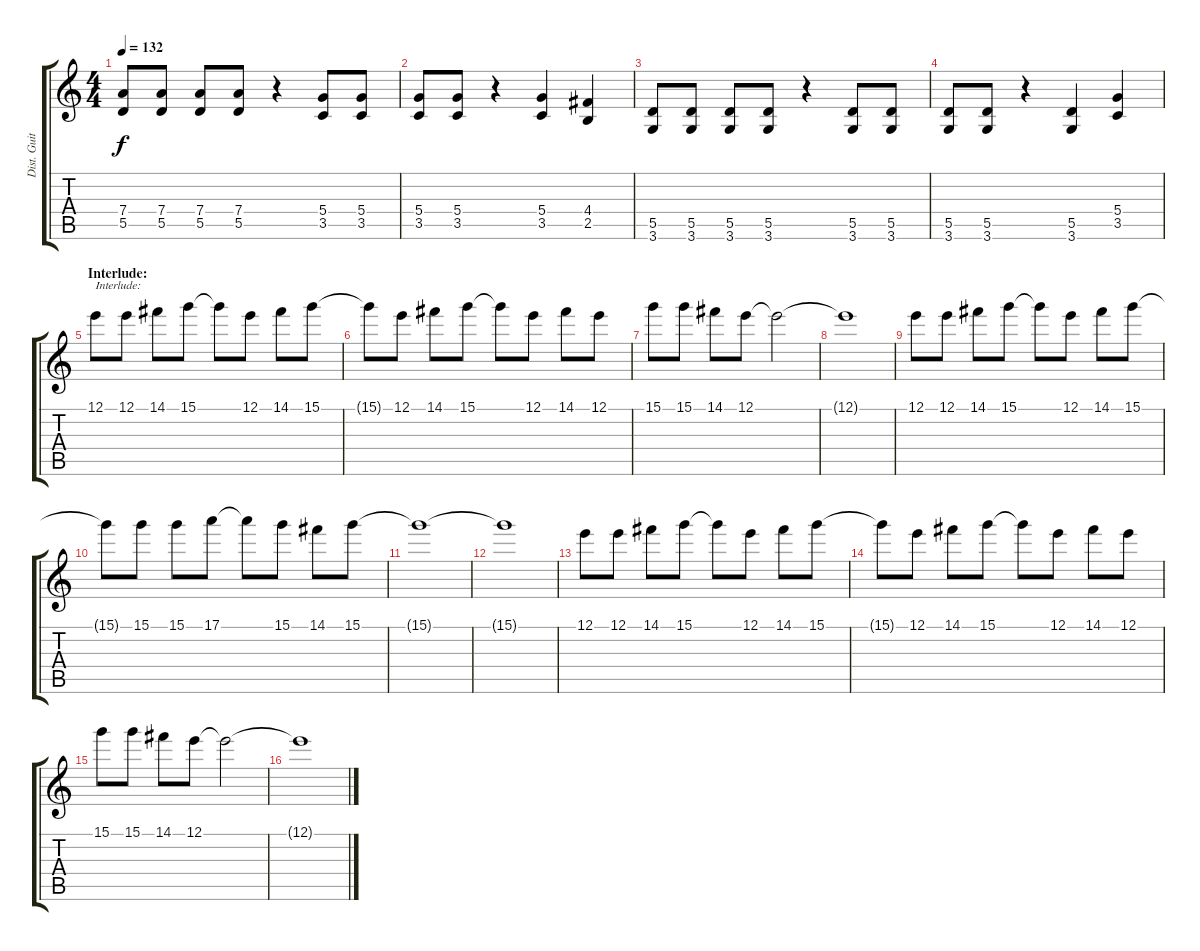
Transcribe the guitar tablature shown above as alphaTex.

\track ("Dist. Guitar 2" "Dist. Guit") {instrument distortionguitar}
\staff {score tabs}
\tuning (E4 B3 G3 D3 A2 E2) {hide}
\ts (4 4)
\tempo 132
\clef g2
\ks c
(7.4 5.5).8{dy f} (7.4 5.5).8 (7.4 5.5).8 (7.4 5.5).8 r.4 (5.4 3.5).8 (5.4 3.5).8 |
(5.4 3.5).8 (5.4 3.5).8 r.4 (5.4 3.5).4 (4.4 2.5).4 |
(5.5 3.6).8 (5.5 3.6).8 (5.5 3.6).8 (5.5 3.6).8 r.4 (5.5 3.6).8 (5.5 3.6).8 |
(5.5 3.6).8 (5.5 3.6).8 r.4 (5.5 3.6).4 (5.4 3.5).4 |
\section ("" "Interlude:")
12.1.8{txt "Interlude:" volume 12 instrument distortionguitar} 12.1.8 14.1.8 15.1.8 15.1{t}.8 12.1.8 14.1.8 15.1.8 |
15.1{t}.8 12.1.8 14.1.8 15.1.8 15.1{t}.8 12.1.8 14.1.8 12.1.8 |
15.1.8 15.1.8 14.1.8 12.1.8 12.1{t}.2 |
12.1{t}.1 |
12.1.8 12.1.8 14.1.8 15.1.8 15.1{t}.8 12.1.8 14.1.8 15.1.8 |
15.1{t}.8 15.1.8 15.1.8 17.1.8 17.1{t}.8 15.1.8 14.1.8 15.1.8 |
15.1{t}.1 |
15.1{t}.1 |
12.1.8 12.1.8 14.1.8 15.1.8 15.1{t}.8 12.1.8 14.1.8 15.1.8 |
15.1{t}.8 12.1.8 14.1.8 15.1.8 15.1{t}.8 12.1.8 14.1.8 12.1.8 |
15.1.8 15.1.8 14.1.8 12.1.8 12.1{t}.2 |
12.1{t}.1
